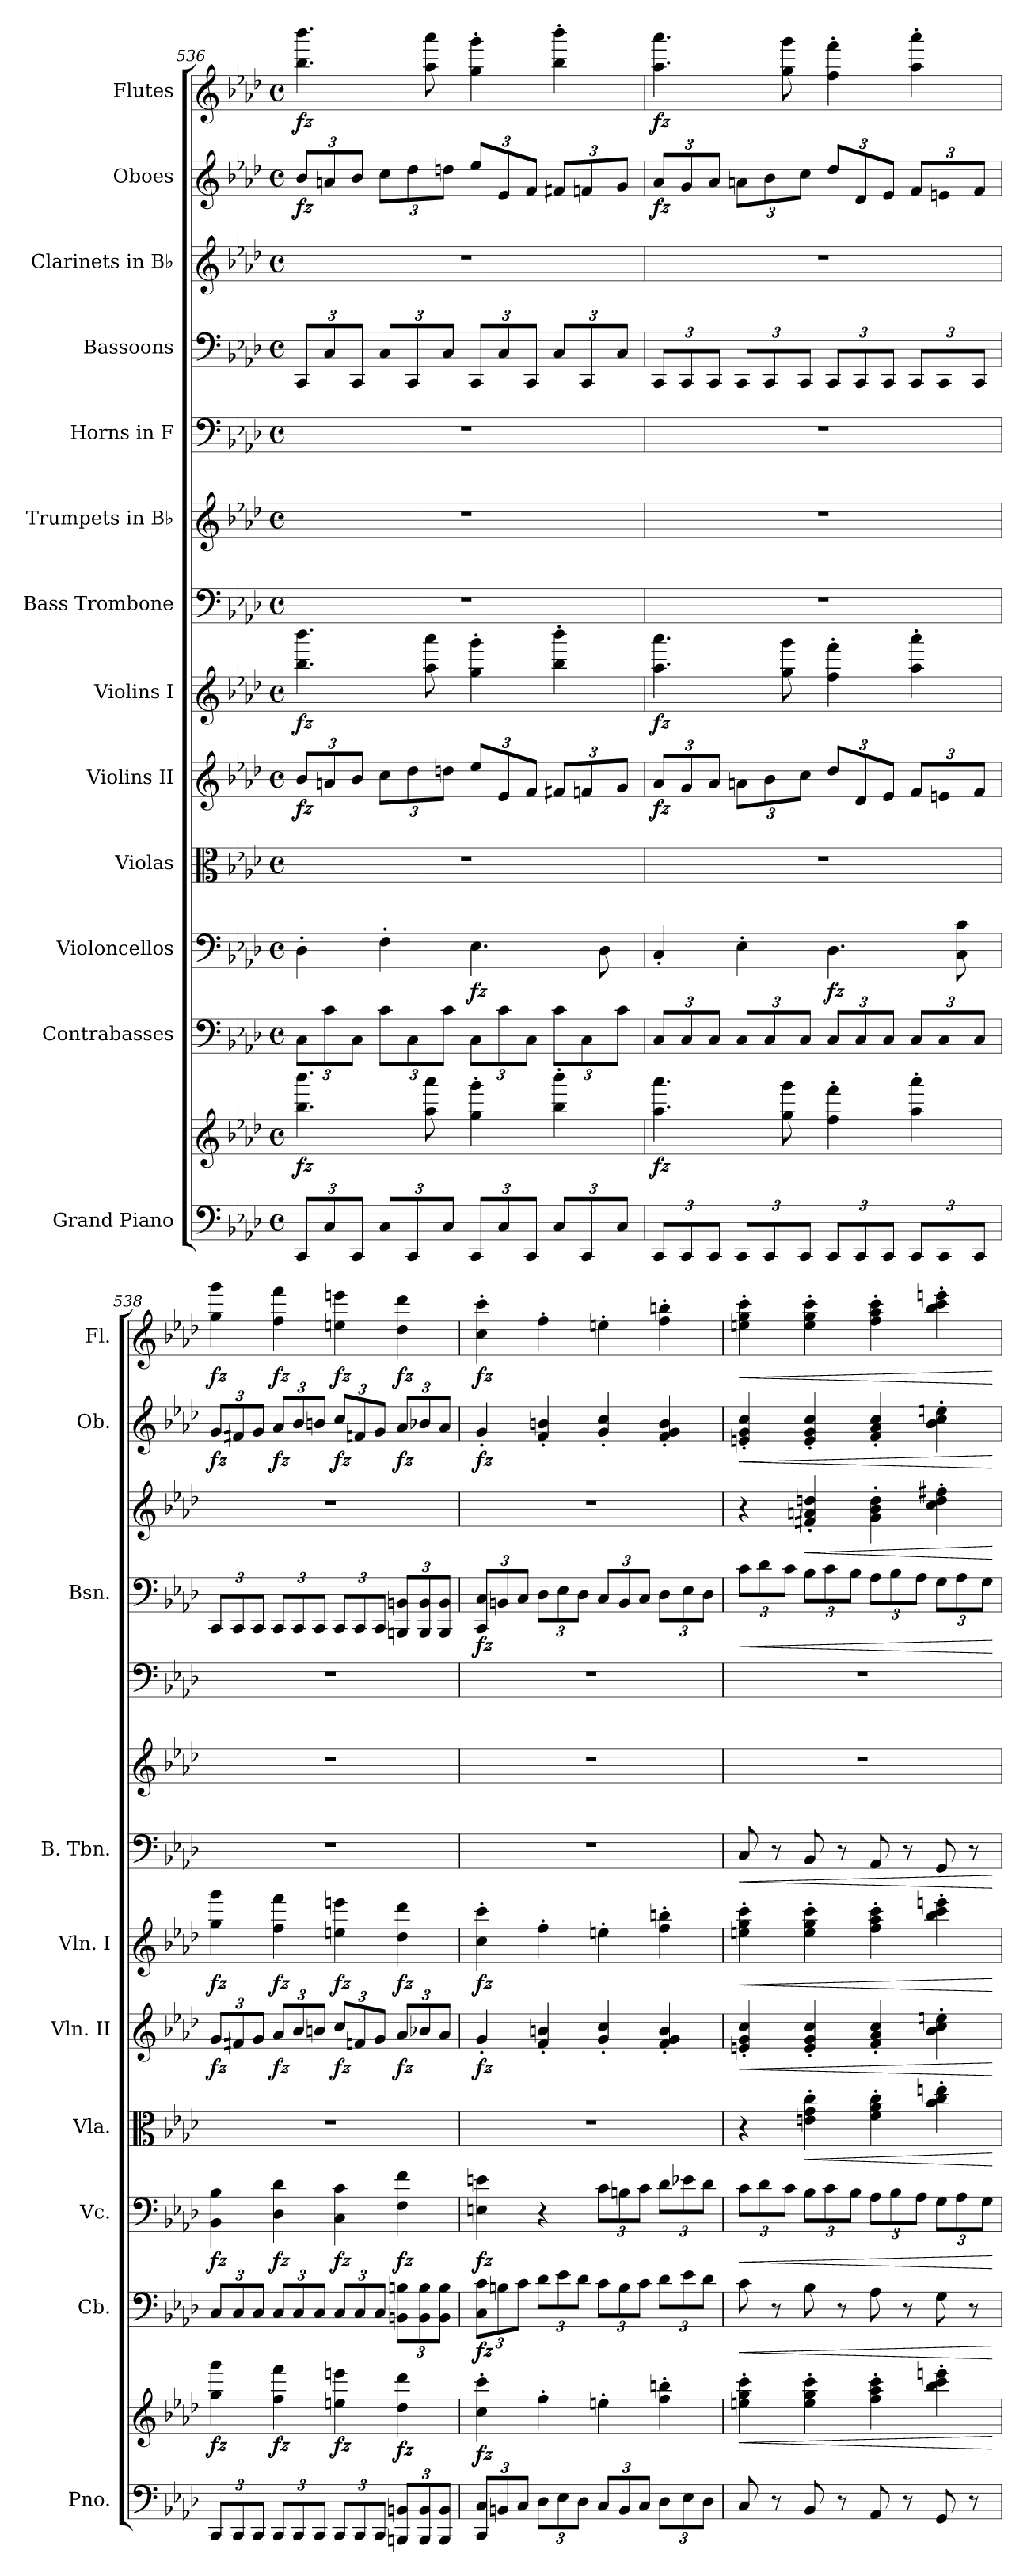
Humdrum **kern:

**kern	**kern	**dynam	**kern	**dynam	**kern	**dynam	**kern	**dynam	**kern	**dynam	**kern	**dynam	**kern	**dynam	**kern	**kern	**kern	**dynam	**kern	**dynam	**kern	**dynam	**kern	**dynam
*part13	*part13	*part13	*part12	*part12	*part11	*part11	*part10	*part10	*part9	*part9	*part8	*part8	*part7	*part7	*part6	*part5	*part4	*part4	*part3	*part3	*part2	*part2	*part1	*part1
*staff14	*staff13	*staff13/14	*staff12	*staff12	*staff11	*staff11	*staff10	*staff10	*staff9	*staff9	*staff8	*staff8	*staff7	*staff7	*staff6	*staff5	*staff4	*staff4	*staff3	*staff3	*staff2	*staff2	*staff1	*staff1
*I"Grand Piano	*	*	*I"Contrabasses	*	*I"Violoncellos	*	*I"Violas	*	*I"Violins II	*	*I"Violins I	*	*I"Bass Trombone	*	*I"Trumpets in B♭	*I"Horns in F	*I"Bassoons	*	*I"Clarinets in B♭	*	*I"Oboes	*	*I"Flutes	*
*I'Pno.	*	*	*I'Cb.	*	*I'Vc.	*	*I'Vla.	*	*I'Vln. II	*	*I'Vln. I	*	*I'B. Tbn.	*	*	*	*I'Bsn.	*	*	*	*I'Ob.	*	*I'Fl.	*
!!LO:PB:g=z
*clefF4	*clefG2	*	*clefF4	*	*clefF4	*	*clefC3	*	*clefG2	*	*clefG2	*	*clefF4	*	*clefG2	*clefF4	*clefF4	*	*clefG2	*	*clefG2	*	*clefG2	*
*	*	*	*ITrd7c12	*	*	*	*	*	*	*	*	*	*	*	*ITrd1c2	*ITrd4c7	*	*	*ITrd1c2	*	*	*	*	*
*k[b-e-a-d-]	*k[b-e-a-d-]	*	*k[b-e-a-d-]	*	*k[b-e-a-d-]	*	*k[b-e-a-d-]	*	*k[b-e-a-d-]	*	*k[b-e-a-d-]	*	*k[b-e-a-d-]	*	*k[b-e-a-d-g-c-]	*k[b-e-a-d-g-]	*k[b-e-a-d-]	*	*k[b-e-a-d-g-c-]	*	*k[b-e-a-d-]	*	*k[b-e-a-d-]	*
*M4/4	*M4/4	*	*M4/4	*	*M4/4	*	*M4/4	*	*M4/4	*	*M4/4	*	*M4/4	*	*M4/4	*M4/4	*M4/4	*	*M4/4	*	*M4/4	*	*M4/4	*
*met(c)	*met(c)	*	*met(c)	*	*met(c)	*	*met(c)	*	*met(c)	*	*met(c)	*	*met(c)	*	*met(c)	*met(c)	*met(c)	*	*met(c)	*	*met(c)	*	*met(c)	*
*Xbrackettup	*	*	*Xbrackettup	*	*	*	*	*	*Xbrackettup	*	*	*	*	*	*	*	*Xbrackettup	*	*	*	*Xbrackettup	*	*	*
=536	=536	=536	=536	=536	=536	=536	=536	=536	=536	=536	=536	=536	=536	=536	=536	=536	=536	=536	=536	=536	=536	=536	=536	=536
!	!	!LO:DY:b	!	!	!	!	!	!	!	!LO:DY:b	!	!LO:DY:b	!	!	!	!	!	!	!	!	!	!LO:DY:b	!	!LO:DY:b
12CC/L	4.bb-\ 4.bbb-\	fz	12CC\L	.	4D-'\	.	1r	.	12b-/L	fz	4.bb-\ 4.bbb-\	fz	1r	.	1r	1r	12CC/L	.	1r	.	12b-/L	fz	4.bb-\ 4.bbb-\	fz
12C/	.	.	12C\	.	.	.	.	.	12an/	.	.	.	.	.	.	.	12C/	.	.	.	12an/	.	.	.
12CC/J	.	.	12CC\J	.	.	.	.	.	12b-/J	.	.	.	.	.	.	.	12CC/J	.	.	.	12b-/J	.	.	.
12C/L	.	.	12C\L	.	4F'\	.	.	.	12cc\L	.	.	.	.	.	.	.	12C/L	.	.	.	12cc\L	.	.	.
12CC/	.	.	12CC\	.	.	.	.	.	12dd-\	.	.	.	.	.	.	.	12CC/	.	.	.	12dd-\	.	.	.
.	8aa-\ 8aaa-\	.	.	.	.	.	.	.	.	.	8aa-\ 8aaa-\	.	.	.	.	.	.	.	.	.	.	.	8aa-\ 8aaa-\	.
12C/J	.	.	12C\J	.	.	.	.	.	12ddn\J	.	.	.	.	.	.	.	12C/J	.	.	.	12ddn\J	.	.	.
!	!	!	!	!	!	!LO:DY:b	!	!	!	!	!	!	!	!	!	!	!	!	!	!	!	!	!	!
12CC/L	4gg\' 4ggg\'	.	12CC\L	.	4.E-\	fz	.	.	12ee-/L	.	4gg\' 4ggg\'	.	.	.	.	.	12CC/L	.	.	.	12ee-/L	.	4gg\' 4ggg\'	.
12C/	.	.	12C\	.	.	.	.	.	12e-/	.	.	.	.	.	.	.	12C/	.	.	.	12e-/	.	.	.
12CC/J	.	.	12CC\J	.	.	.	.	.	12f/J	.	.	.	.	.	.	.	12CC/J	.	.	.	12f/J	.	.	.
12C/L	4bb-\' 4bbb-\'	.	12C\L	.	.	.	.	.	12f#X/L	.	4bb-\' 4bbb-\'	.	.	.	.	.	12C/L	.	.	.	12f#X/L	.	4bb-\' 4bbb-\'	.
12CC/	.	.	12CC\	.	.	.	.	.	12fn/	.	.	.	.	.	.	.	12CC/	.	.	.	12fn/	.	.	.
.	.	.	.	.	8D-\	.	.	.	.	.	.	.	.	.	.	.	.	.	.	.	.	.	.	.
12C/J	.	.	12C\J	.	.	.	.	.	12g/J	.	.	.	.	.	.	.	12C/J	.	.	.	12g/J	.	.	.
=537	=537	=537	=537	=537	=537	=537	=537	=537	=537	=537	=537	=537	=537	=537	=537	=537	=537	=537	=537	=537	=537	=537	=537	=537
!	!	!LO:DY:b	!	!	!	!	!	!	!	!LO:DY:b	!	!LO:DY:b	!	!	!	!	!	!	!	!	!	!LO:DY:b	!	!LO:DY:b
12CC/L	4.aa-\ 4.aaa-\	fz	12CC/L	.	4C'/	.	1r	.	12a-/L	fz	4.aa-\ 4.aaa-\	fz	1r	.	1r	1r	12CC/L	.	1r	.	12a-/L	fz	4.aa-\ 4.aaa-\	fz
12CC/	.	.	12CC/	.	.	.	.	.	12g/	.	.	.	.	.	.	.	12CC/	.	.	.	12g/	.	.	.
12CC/J	.	.	12CC/J	.	.	.	.	.	12a-/J	.	.	.	.	.	.	.	12CC/J	.	.	.	12a-/J	.	.	.
12CC/L	.	.	12CC/L	.	4E-'\	.	.	.	12an\L	.	.	.	.	.	.	.	12CC/L	.	.	.	12an\L	.	.	.
12CC/	.	.	12CC/	.	.	.	.	.	12b-\	.	.	.	.	.	.	.	12CC/	.	.	.	12b-\	.	.	.
.	8gg\ 8ggg\	.	.	.	.	.	.	.	.	.	8gg\ 8ggg\	.	.	.	.	.	.	.	.	.	.	.	8gg\ 8ggg\	.
12CC/J	.	.	12CC/J	.	.	.	.	.	12cc\J	.	.	.	.	.	.	.	12CC/J	.	.	.	12cc\J	.	.	.
!	!	!	!	!	!	!LO:DY:b	!	!	!	!	!	!	!	!	!	!	!	!	!	!	!	!	!	!
12CC/L	4ff\' 4fff\'	.	12CC/L	.	4.D-\	fz	.	.	12dd-/L	.	4ff\' 4fff\'	.	.	.	.	.	12CC/L	.	.	.	12dd-/L	.	4ff\' 4fff\'	.
12CC/	.	.	12CC/	.	.	.	.	.	12d-/	.	.	.	.	.	.	.	12CC/	.	.	.	12d-/	.	.	.
12CC/J	.	.	12CC/J	.	.	.	.	.	12e-/J	.	.	.	.	.	.	.	12CC/J	.	.	.	12e-/J	.	.	.
12CC/L	4aa-\' 4aaa-\'	.	12CC/L	.	.	.	.	.	12f/L	.	4aa-\' 4aaa-\'	.	.	.	.	.	12CC/L	.	.	.	12f/L	.	4aa-\' 4aaa-\'	.
12CC/	.	.	12CC/	.	.	.	.	.	12en/	.	.	.	.	.	.	.	12CC/	.	.	.	12en/	.	.	.
.	.	.	.	.	8C\ 8c\	.	.	.	.	.	.	.	.	.	.	.	.	.	.	.	.	.	.	.
12CC/J	.	.	12CC/J	.	.	.	.	.	12f/J	.	.	.	.	.	.	.	12CC/J	.	.	.	12f/J	.	.	.
=538	=538	=538	=538	=538	=538	=538	=538	=538	=538	=538	=538	=538	=538	=538	=538	=538	=538	=538	=538	=538	=538	=538	=538	=538
!	!	!LO:DY:b	!	!	!	!LO:DY:b	!	!	!	!LO:DY:b	!	!LO:DY:b	!	!	!	!	!	!	!	!	!	!LO:DY:b	!	!LO:DY:b
12CC/L	4gg\ 4ggg\	fz	12CC/L	.	4BB-\ 4B-\	fz	1r	.	12g/L	fz	4gg\ 4ggg\	fz	1r	.	1r	1r	12CC/L	.	1r	.	12g/L	fz	4gg\ 4ggg\	fz
12CC/	.	.	12CC/	.	.	.	.	.	12f#X/	.	.	.	.	.	.	.	12CC/	.	.	.	12f#X/	.	.	.
12CC/J	.	.	12CC/J	.	.	.	.	.	12g/J	.	.	.	.	.	.	.	12CC/J	.	.	.	12g/J	.	.	.
!	!	!LO:DY:b	!	!	!	!LO:DY:b	!	!	!	!LO:DY:b	!	!LO:DY:b	!	!	!	!	!	!	!	!	!	!LO:DY:b	!	!LO:DY:b
12CC/L	4ff\ 4fff\	fz	12CC/L	.	4D-\ 4d-\	fz	.	.	12a-/L	fz	4ff\ 4fff\	fz	.	.	.	.	12CC/L	.	.	.	12a-/L	fz	4ff\ 4fff\	fz
12CC/	.	.	12CC/	.	.	.	.	.	12b-/	.	.	.	.	.	.	.	12CC/	.	.	.	12b-/	.	.	.
12CC/J	.	.	12CC/J	.	.	.	.	.	12bn/J	.	.	.	.	.	.	.	12CC/J	.	.	.	12bn/J	.	.	.
!	!	!LO:DY:b	!	!	!	!LO:DY:b	!	!	!	!LO:DY:b	!	!LO:DY:b	!	!	!	!	!	!	!	!	!	!LO:DY:b	!	!LO:DY:b
12CC/L	4een\ 4eeen\	fz	12CC/L	.	4C\ 4c\	fz	.	.	12cc/L	fz	4een\ 4eeen\	fz	.	.	.	.	12CC/L	.	.	.	12cc/L	fz	4een\ 4eeen\	fz
12CC/	.	.	12CC/	.	.	.	.	.	12fn/	.	.	.	.	.	.	.	12CC/	.	.	.	12fn/	.	.	.
12CC/J	.	.	12CC/J	.	.	.	.	.	12g/J	.	.	.	.	.	.	.	12CC/J	.	.	.	12g/J	.	.	.
!	!	!LO:DY:b	!	!	!	!LO:DY:b	!	!	!	!LO:DY:b	!	!LO:DY:b	!	!	!	!	!	!	!	!	!	!LO:DY:b	!	!LO:DY:b
12BBBn/ 12BBn/L	4dd-\ 4ddd-\	fz	12BBBn\ 12BBn\L	.	4F\ 4f\	fz	.	.	12a-/L	fz	4dd-\ 4ddd-\	fz	.	.	.	.	12BBBn/ 12BBn/L	.	.	.	12a-/L	fz	4dd-\ 4ddd-\	fz
12BBB/ 12BB/	.	.	12BBB\ 12BB\	.	.	.	.	.	12b-X/	.	.	.	.	.	.	.	12BBB/ 12BB/	.	.	.	12b-X/	.	.	.
12BBB/ 12BB/J	.	.	12BBB\ 12BB\J	.	.	.	.	.	12a-/J	.	.	.	.	.	.	.	12BBB/ 12BB/J	.	.	.	12a-/J	.	.	.
!!LO:PB:g=z
=539	=539	=539	=539	=539	=539	=539	=539	=539	=539	=539	=539	=539	=539	=539	=539	=539	=539	=539	=539	=539	=539	=539	=539	=539
!	!	!LO:DY:b	!	!LO:DY:b	!	!LO:DY:b	!	!	!	!LO:DY:b	!	!LO:DY:b	!	!	!	!	!	!LO:DY:b	!	!	!	!LO:DY:b	!	!LO:DY:b
12CC/ 12C/L	4cc\' 4ccc\'	fz	12CC\ 12C\L	fz	4En\ 4en\	fz	1r	.	4g'/	fz	4cc\' 4ccc\'	fz	1r	.	1r	1r	12CC/ 12C/L	fz	1r	.	4g'/	fz	4cc\' 4ccc\'	fz
12BBn/	.	.	12BBn\	.	.	.	.	.	.	.	.	.	.	.	.	.	12BBn/	.	.	.	.	.	.	.
12C/J	.	.	12C\J	.	.	.	.	.	.	.	.	.	.	.	.	.	12C/J	.	.	.	.	.	.	.
12D-\L	4ff'\	.	12D-\L	.	4r	.	.	.	4f/' 4bn/'	.	4ff'\	.	.	.	.	.	12D-\L	.	.	.	4f/' 4bn/'	.	4ff'\	.
12E-\	.	.	12E-\	.	.	.	.	.	.	.	.	.	.	.	.	.	12E-\	.	.	.	.	.	.	.
12D-\J	.	.	12D-\J	.	.	.	.	.	.	.	.	.	.	.	.	.	12D-\J	.	.	.	.	.	.	.
*	*	*	*	*	*Xbrackettup	*	*	*	*	*	*	*	*	*	*	*	*	*	*	*	*	*	*	*
12C/L	4een'\	.	12C\L	.	12c\L	.	.	.	4g/' 4cc/'	.	4een'\	.	.	.	.	.	12C/L	.	.	.	4g/' 4cc/'	.	4een'\	.
12BB/	.	.	12BB\	.	12Bn\	.	.	.	.	.	.	.	.	.	.	.	12BB/	.	.	.	.	.	.	.
12C/J	.	.	12C\J	.	12c\J	.	.	.	.	.	.	.	.	.	.	.	12C/J	.	.	.	.	.	.	.
12D-\L	4ff\' 4bbn\'	.	12D-\L	.	12d-\L	.	.	.	4f/' 4g/' 4b/'	.	4ff\' 4bbn\'	.	.	.	.	.	12D-\L	.	.	.	4f/' 4g/' 4b/'	.	4ff\' 4bbn\'	.
12E-\	.	.	12E-\	.	12e-X\	.	.	.	.	.	.	.	.	.	.	.	12E-\	.	.	.	.	.	.	.
12D-\J	.	.	12D-\J	.	12d-\J	.	.	.	.	.	.	.	.	.	.	.	12D-\J	.	.	.	.	.	.	.
=540	=540	=540	=540	=540	=540	=540	=540	=540	=540	=540	=540	=540	=540	=540	=540	=540	=540	=540	=540	=540	=540	=540	=540	=540
!	!	!LO:HP:b	!	!LO:HP:b	!	!LO:HP:b	!	!	!	!LO:HP:b	!	!LO:HP:b	!	!LO:HP:b	!	!	!	!LO:HP:b	!	!	!	!LO:HP:b	!	!LO:HP:b
8C/	4een\' 4gg\' 4ccc\'	<	8C\	<	12c\L	<	4r	.	4en/' 4g/' 4cc/'	<	4een\' 4gg\' 4ccc\'	<	8C/	<	1r	1r	12c\L	<	4r	.	4en/' 4g/' 4cc/'	<	4een\' 4gg\' 4ccc\'	<
.	.	.	.	.	12d-\	.	.	.	.	.	.	.	.	.	.	.	12d-\	.	.	.	.	.	.	.
8r	.	.	8r	.	.	.	.	.	.	.	.	.	8r	.	.	.	.	.	.	.	.	.	.	.
.	.	.	.	.	12c\J	.	.	.	.	.	.	.	.	.	.	.	12c\J	.	.	.	.	.	.	.
!	!	!	!	!	!	!	!	!LO:HP:b	!	!	!	!	!	!	!	!	!	!	!	!LO:HP:b	!	!	!	!
8BB-/	4ee\' 4gg\' 4ccc\'	.	8BB-\	.	12B-\L	.	4en\' 4g\' 4cc\'	<	4e/' 4g/' 4cc/'	.	4ee\' 4gg\' 4ccc\'	.	8BB-/	.	.	.	12B-\L	.	4en/' 4gn/' 4ccn/'	<	4e/' 4g/' 4cc/'	.	4ee\' 4gg\' 4ccc\'	.
.	.	.	.	.	12c\	.	.	.	.	.	.	.	.	.	.	.	12c\	.	.	.	.	.	.	.
8r	.	.	8r	.	.	.	.	.	.	.	.	.	8r	.	.	.	.	.	.	.	.	.	.	.
.	.	.	.	.	12B-\J	.	.	.	.	.	.	.	.	.	.	.	12B-\J	.	.	.	.	.	.	.
8AA-/	4ff\' 4aa-\' 4ccc\'	.	8AA-\	.	12A-\L	.	4f\' 4a-\' 4cc\'	.	4f/' 4a-/' 4cc/'	.	4ff\' 4aa-\' 4ccc\'	.	8AA-/	.	.	.	12A-\L	.	4f\' 4a-\' 4cc\'	.	4f/' 4a-/' 4cc/'	.	4ff\' 4aa-\' 4ccc\'	.
.	.	.	.	.	12B-\	.	.	.	.	.	.	.	.	.	.	.	12B-\	.	.	.	.	.	.	.
8r	.	.	8r	.	.	.	.	.	.	.	.	.	8r	.	.	.	.	.	.	.	.	.	.	.
.	.	.	.	.	12A-\J	.	.	.	.	.	.	.	.	.	.	.	12A-\J	.	.	.	.	.	.	.
8GG/	4bb-\' 4ccc\' 4eeen\'	.	8GG\	.	12G\L	.	4b-\' 4cc\' 4een\'	.	4b-\' 4cc\' 4een\'	.	4bb-\' 4ccc\' 4eeen\'	.	8GG/	.	.	.	12G\L	.	4b-\' 4cc\' 4een\'	.	4b-\' 4cc\' 4een\'	.	4bb-\' 4ccc\' 4eeen\'	.
.	.	.	.	.	12A-\	.	.	.	.	.	.	.	.	.	.	.	12A-\	.	.	.	.	.	.	.
8r	.	.	8r	.	.	.	.	.	.	.	.	.	8r	.	.	.	.	.	.	.	.	.	.	.
.	.	.	.	.	12G\J	.	.	.	.	.	.	.	.	.	.	.	12G\J	.	.	.	.	.	.	.
.	.	[	.	[	.	[	.	[	.	[	.	[	.	[	.	.	.	[	.	[	.	[	.	[
=	=	=	=	=	=	=	=	=	=	=	=	=	=	=	=	=	=	=	=	=	=	=	=	=
*-	*-	*-	*-	*-	*-	*-	*-	*-	*-	*-	*-	*-	*-	*-	*-	*-	*-	*-	*-	*-	*-	*-	*-	*-
